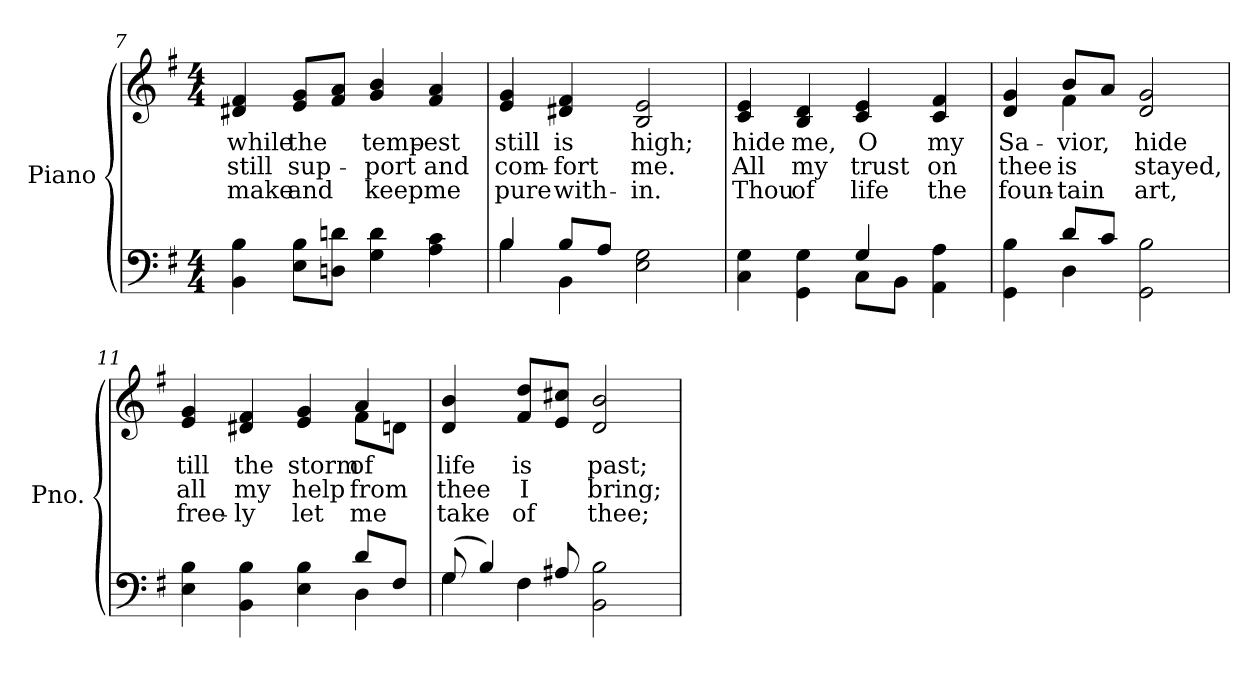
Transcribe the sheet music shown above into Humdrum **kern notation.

**kern	**kern	**text	**text	**text
*part2	*part1	*part1	*part1	*part1
*staff2	*staff1	*staff1	*staff1	*staff1
*I"Piano	*I"Piano	*	*	*
*I'Pno.	*I'Pno.	*	*	*
*clefF4	*clefG2	*	*	*
*k[f#]	*k[f#]	*	*	*
*G:	*G:	*	*	*
*M4/4	*M4/4	*	*	*
=7	=7	=7	=7	=7
!	!	!LO:LY:b:color=#000000	!LO:LY:b:color=#000000	!LO:LY:b:color=#000000
4BBi\ 4Bi	4d#Xi/ 4f#i	while	still	make
!	!	!LO:LY:b:color=#000000	!LO:LY:b:color=#000000	!LO:LY:b:color=#000000
8Ei\ 8Bi\L	8ei/ 8gi/L	the	sup-	and
8Dni\ 8dni\J	8f#i/ 8ai/J	.	.	.
!	!	!LO:LY:b:color=#000000	!LO:LY:b:color=#000000	!LO:LY:b:color=#000000
4Gi\ 4di	4gi/ 4bi	temp-	-port	keep
!	!	!LO:LY:b:color=#000000	!LO:LY:b:color=#000000	!LO:LY:b:color=#000000
4Ai\ 4ci	4f#i/ 4ai	-est	and	me
=8	=8	=8	=8	=8
*^	*	*	*	*
!	!	!	!LO:LY:b:color=#000000	!LO:LY:b:color=#000000	!LO:LY:b:color=#000000
4Bi/	4Bi\	4ei/ 4gi	still	com-	pure
!	!	!	!LO:LY:b:color=#000000	!LO:LY:b:color=#000000	!LO:LY:b:color=#000000
8Bi/L	4BBi\	4d#Xi/ 4f#i	is	-fort	with-
8Ai/J	.	.	.	.	.
!	!	!	!LO:LY:b:color=#000000	!LO:LY:b:color=#000000	!LO:LY:b:color=#000000
2Ei\ 2Gi	2ryy	2Bi/ 2ei	high;	me.	-in.
!!LO:LB:g=z
=9	=9	=9	=9	=9	=9
!	!	!	!LO:LY:b:color=#000000	!LO:LY:b:color=#000000	!LO:LY:b:color=#000000
4Ci\ 4Gi	2ryy	4ci/ 4ei	hide	All	Thou
!	!	!	!LO:LY:b:color=#000000	!LO:LY:b:color=#000000	!LO:LY:b:color=#000000
4GGi\ 4Gi	.	4Bi/ 4di	me,	my	of
!	!	!	!LO:LY:b:color=#000000	!LO:LY:b:color=#000000	!LO:LY:b:color=#000000
4Gi/	8Ci\L	4ci/ 4ei	O	trust	life
.	8BBi\J	.	.	.	.
!	!	!	!LO:LY:b:color=#000000	!LO:LY:b:color=#000000	!LO:LY:b:color=#000000
4AAi\ 4Ai	4ryy	4ci/ 4f#i	my	on	the
=10	=10	=10	=10	=10	=10
!	!	!	!LO:LY:b:color=#000000	!LO:LY:b:color=#000000	!LO:LY:b:color=#000000
*	*	*^	*	*	*
4GGi\ 4Bi	4ryy	4di/ 4gi	4ryy	Sa-	thee	foun-
!	!	!	!	!LO:LY:b:color=#000000	!LO:LY:b:color=#000000	!LO:LY:b:color=#000000
8di/L	4Di\	8bi/L	4f#i\	-vior,	is	-tain
8ci/J	.	8ai/J	.	.	.	.
!	!	!	!	!LO:LY:b:color=#000000	!LO:LY:b:color=#000000	!LO:LY:b:color=#000000
2GGi\ 2Bi	2ryy	2di/ 2gi	2ryy	hide	stayed,	art,
=11	=11	=11	=11	=11	=11	=11
!	!	!	!	!LO:LY:b:color=#000000	!LO:LY:b:color=#000000	!LO:LY:b:color=#000000
4Ei\ 4Bi	2.ryy	4ei/ 4gi	2.ryy	till	all	free-
!	!	!	!	!LO:LY:b:color=#000000	!LO:LY:b:color=#000000	!LO:LY:b:color=#000000
4BBi\ 4Bi	.	4d#Xi/ 4f#i	.	the	my	-ly
!	!	!	!	!LO:LY:b:color=#000000	!LO:LY:b:color=#000000	!LO:LY:b:color=#000000
4Ei\ 4Bi	.	4ei/ 4gi	.	storm	help	let
!	!	!	!	!LO:LY:b:color=#000000	!LO:LY:b:color=#000000	!LO:LY:b:color=#000000
8di/L	4Di\	4ai/	8f#i\L	of	from	me
8F#i/J	.	.	8dni\J	.	.	.
*	*	*v	*v	*	*	*
=12	=12	=12	=12	=12	=12
*	*	*^	*	*	*
!	!	!	!	!LO:LY:b:color=#000000	!LO:LY:b:color=#000000	!LO:LY:b:color=#000000
*	*	*v	*v	*	*	*
(8Gi/	4Gi\	4di/ 4bi	life	thee	take
4Bi/)	.	.	.	.	.
!	!	!	!LO:LY:b:color=#000000	!LO:LY:b:color=#000000	!LO:LY:b:color=#000000
.	4F#i\	8f#i/ 8ddi/L	is	I	of
8A#Xi/	.	8ei/ 8cc#Xi/J	.	.	.
!	!	!	!LO:LY:b:color=#000000	!LO:LY:b:color=#000000	!LO:LY:b:color=#000000
2BBi\ 2Bi	2ryy	2di/ 2bi	past;	bring;	thee;
*v	*v	*	*	*	*
=	=	=	=	=
*-	*-	*-	*-	*-
